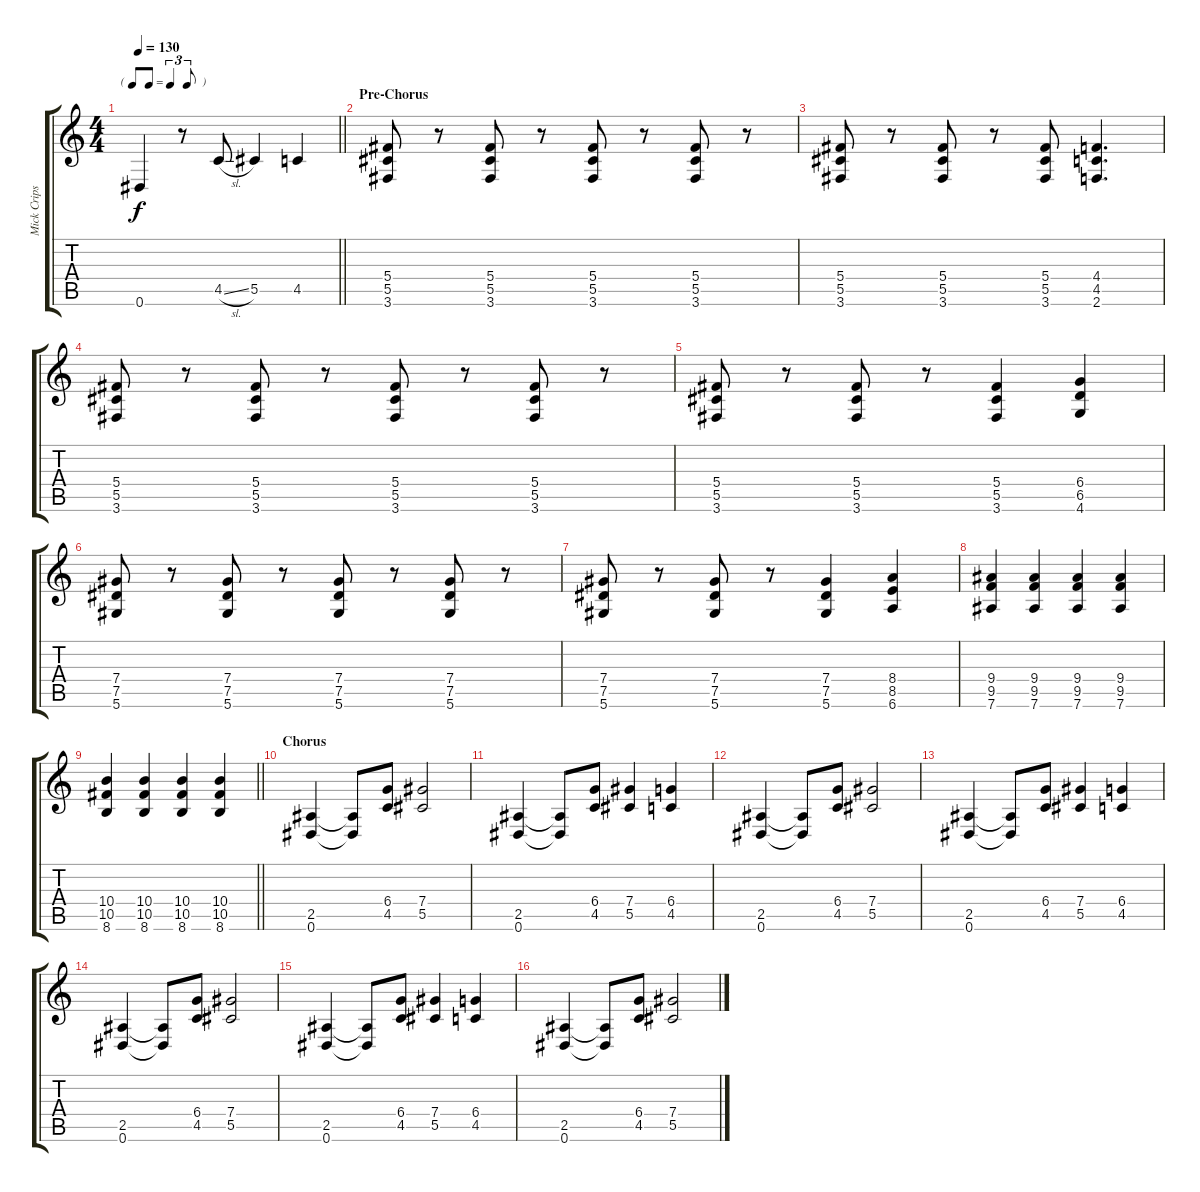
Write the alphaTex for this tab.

\track ("Mick Crips - Rhytm Guitar" "Mick Crips") {instrument overdrivenguitar}
\staff {score tabs}
\tuning (Eb4 Bb3 Gb3 Db3 Ab2 Eb2) {hide}
\ts (4 4)
\tf triplet8th
\tempo 130
\clef g2
\barLineRight lightlight
\ks c
0.6.4{dy f} r.8 4.5{sl}.8 5.5.4 4.5.4 |
\section ("" "Pre-Chorus")
(5.4 5.5 3.6).8 r.8 (5.4 5.5 3.6).8 r.8 (5.4 5.5 3.6).8 r.8 (5.4 5.5 3.6).8 r.8 |
(5.4 5.5 3.6).8 r.8 (5.4 5.5 3.6).8 r.8 (5.4 5.5 3.6).8 (4.4 4.5 2.6).4{d} |
(5.4 5.5 3.6).8 r.8 (5.4 5.5 3.6).8 r.8 (5.4 5.5 3.6).8 r.8 (5.4 5.5 3.6).8 r.8 |
(5.4 5.5 3.6).8 r.8 (5.4 5.5 3.6).8 r.8 (5.4 5.5 3.6).4 (6.4 6.5 4.6).4 |
(7.4 7.5 5.6).8 r.8 (7.4 7.5 5.6).8 r.8 (7.4 7.5 5.6).8 r.8 (7.4 7.5 5.6).8 r.8 |
(7.4 7.5 5.6).8 r.8 (7.4 7.5 5.6).8 r.8 (7.4 7.5 5.6).4 (8.4 8.5 6.6).4 |
(9.4 9.5 7.6).4 (9.4 9.5 7.6).4 (9.4 9.5 7.6).4 (9.4 9.5 7.6).4 |
\barLineRight lightlight
(10.4 10.5 8.6).4 (10.4 10.5 8.6).4 (10.4 10.5 8.6).4 (10.4 10.5 8.6).4 |
\section ("" "Chorus")
(2.5 0.6).4 (2.5{t} 0.6{t}).8 (6.4 4.5).8 (7.4 5.5).2 |
(2.5 0.6).4 (2.5{t} 0.6{t}).8 (6.4 4.5).8 (7.4 5.5).4 (6.4 4.5).4 |
(2.5 0.6).4 (2.5{t} 0.6{t}).8 (6.4 4.5).8 (7.4 5.5).2 |
(2.5 0.6).4 (2.5{t} 0.6{t}).8 (6.4 4.5).8 (7.4 5.5).4 (6.4 4.5).4 |
(2.5 0.6).4 (2.5{t} 0.6{t}).8 (6.4 4.5).8 (7.4 5.5).2 |
(2.5 0.6).4 (2.5{t} 0.6{t}).8 (6.4 4.5).8 (7.4 5.5).4 (6.4 4.5).4 |
(2.5 0.6).4 (2.5{t} 0.6{t}).8 (6.4 4.5).8 (7.4 5.5).2
